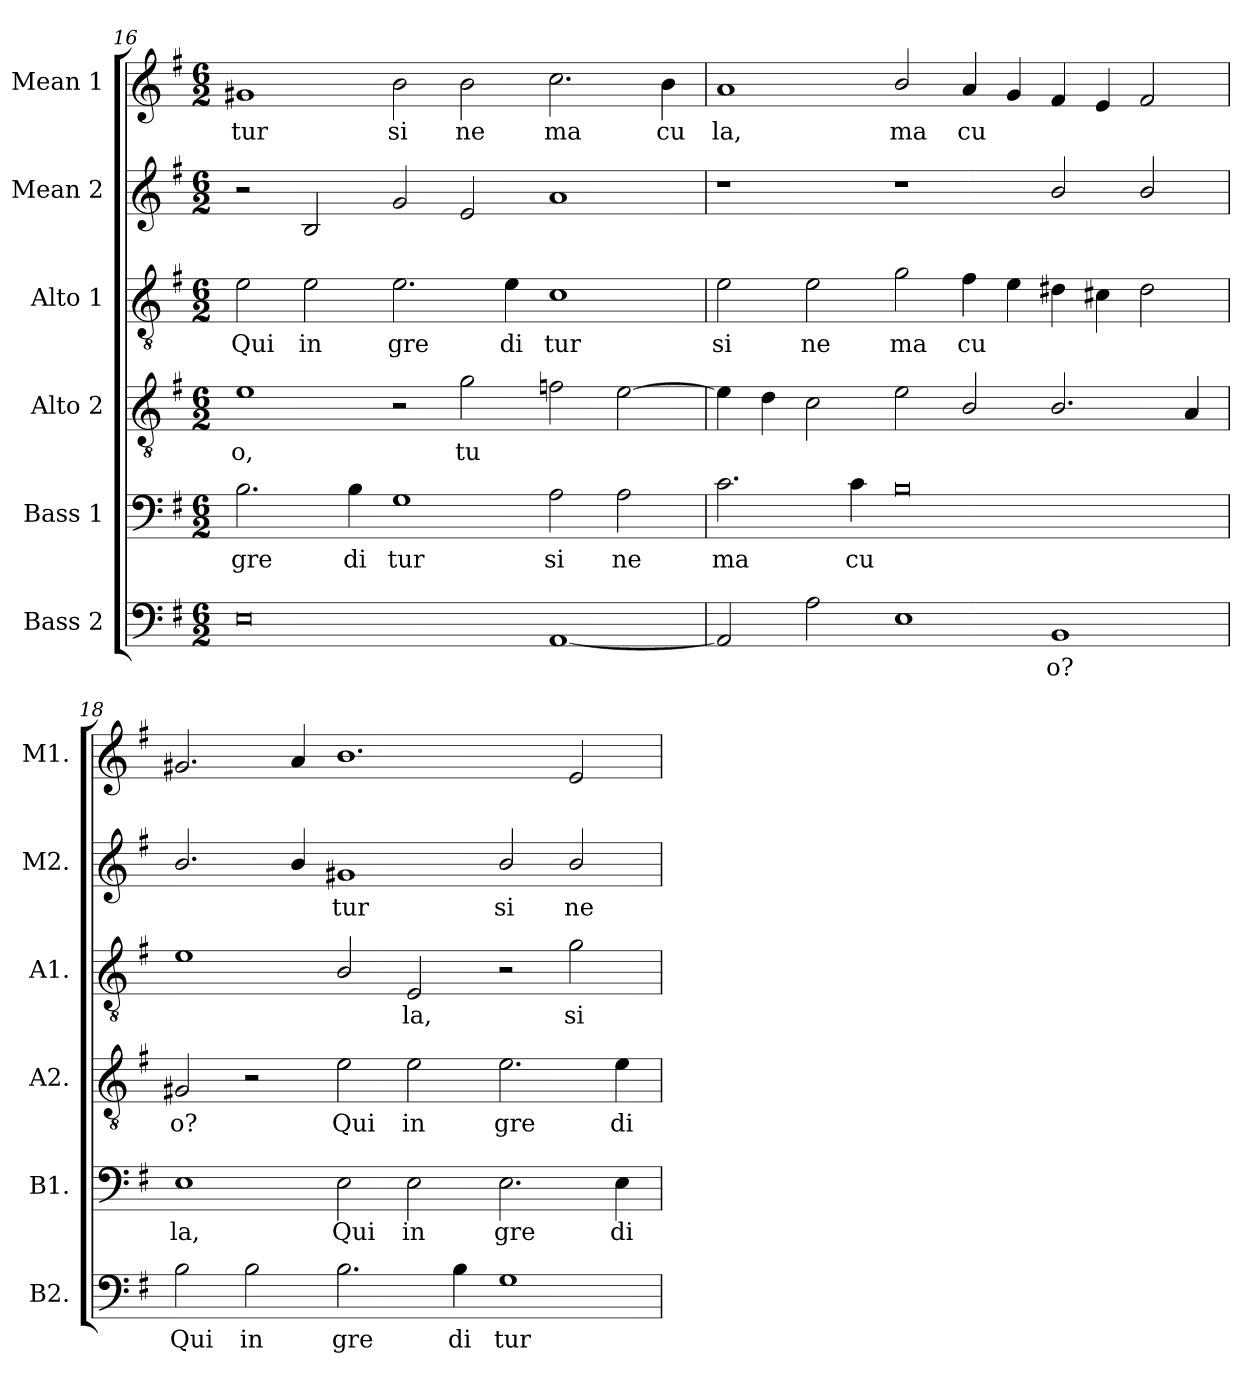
**kern	**text	**kern	**text	**kern	**text	**kern	**text	**kern	**text	**kern	**text
*part6	*part6	*part5	*part5	*part4	*part4	*part3	*part3	*part2	*part2	*part1	*part1
*staff6	*staff6	*staff5	*staff5	*staff4	*staff4	*staff3	*staff3	*staff2	*staff2	*staff1	*staff1
*I"Bass 2	*	*I"Bass 1	*	*I"Alto 2	*	*I"Alto 1	*	*I"Mean 2	*	*I"Mean 1	*
*I'B2.	*	*I'B1.	*	*I'A2.	*	*I'A1.	*	*I'M2.	*	*I'M1.	*
*clefF4	*	*clefF4	*	*clefGv2	*	*clefGv2	*	*clefG2	*	*clefG2	*
*	*	*	*	*ITrd7c12	*	*ITrd7c12	*	*	*	*	*
*k[f#]	*	*k[f#]	*	*k[f#]	*	*k[f#]	*	*k[f#]	*	*k[f#]	*
*G:	*	*G:	*	*G:	*	*G:	*	*G:	*	*G:	*
*M6/2	*	*M6/2	*	*M6/2	*	*M6/2	*	*M6/2	*	*M6/2	*
=16	=16	=16	=16	=16	=16	=16	=16	=16	=16	=16	=16
!	!	!	!LO:LY:b:color=#000000	!	!	!	!	!	!	!	!
!	!	!	!	!	!LO:LY:b:color=#000000	!	!	!	!	!	!
!	!	!	!	!	!	!	!LO:LY:b:color=#000000	!	!	!	!
!	!	!	!	!	!	!	!	!	!	!	!LO:LY:b:color=#000000
0Ei	.	2.Bi\	gre	1Ei	o,	2Ei\	Qui	2r	.	1g#Xi	tur
!	!	!	!	!	!	!	!LO:LY:b:color=#000000	!	!	!	!
.	.	.	.	.	.	2Ei\	in	2Bi/	.	.	.
!	!	!	!LO:LY:b:color=#000000	!	!	!	!	!	!	!	!
.	.	4Bi\	di	.	.	.	.	.	.	.	.
!	!	!	!LO:LY:b:color=#000000	!	!	!	!	!	!	!	!
!	!	!	!	!	!	!	!LO:LY:b:color=#000000	!	!	!	!
!	!	!	!	!	!	!	!	!	!	!	!LO:LY:b:color=#000000
.	.	1Gi	tur	2r	.	2.Ei\	gre	2gi/	.	2bi\	si
!	!	!	!	!	!LO:LY:b:color=#000000	!	!	!	!	!	!
!	!	!	!	!	!	!	!	!	!	!	!LO:LY:b:color=#000000
.	.	.	.	2Gi\	tu	.	.	2ei/	.	2bi\	ne
!	!	!	!	!	!	!	!LO:LY:b:color=#000000	!	!	!	!
.	.	.	.	.	.	4Ei\	di	.	.	.	.
!	!	!	!LO:LY:b:color=#000000	!	!	!	!	!	!	!	!
!	!	!	!	!	!	!	!LO:LY:b:color=#000000	!	!	!	!
!	!	!	!	!	!	!	!	!	!	!	!LO:LY:b:color=#000000
[<1AAi	.	2Ai\	si	2Fni\	.	1Ci	tur	1ai	.	2.cci\	ma
!	!	!	!LO:LY:b:color=#000000	!	!	!	!	!	!	!	!
.	.	2Ai\	ne	[>2Ei\	.	.	.	.	.	.	.
!	!	!	!	!	!	!	!	!	!	!	!LO:LY:b:color=#000000
.	.	.	.	.	.	.	.	.	.	4bi\	cu
!!LO:LB:g=z
=17	=17	=17	=17	=17	=17	=17	=17	=17	=17	=17	=17
!	!	!	!LO:LY:b:color=#000000	!	!	!	!	!	!	!	!
!	!	!	!	!	!	!	!LO:LY:b:color=#000000	!	!	!	!
!	!	!	!	!	!	!	!	!	!	!	!LO:LY:b:color=#000000
2AAi/]	.	2.ci\	ma	4Ei\]	.	2Ei\	si	1r	.	1ai	la,
.	.	.	.	4Di\	.	.	.	.	.	.	.
!	!	!	!	!	!	!	!LO:LY:b:color=#000000	!	!	!	!
2Ai\	.	.	.	2Ci\	.	2Ei\	ne	.	.	.	.
!	!	!	!LO:LY:b:color=#000000	!	!	!	!	!	!	!	!
.	.	4ci\	cu	.	.	.	.	.	.	.	.
!	!	!	!	!	!	!	!LO:LY:b:color=#000000	!	!	!	!
!	!	!	!	!	!	!	!	!	!	!	!LO:LY:b:color=#000000
1Ei	.	0Bi	.	2Ei\	.	2Gi\	ma	1r	.	2bi/	ma
!	!	!	!	!	!	!	!LO:LY:b:color=#000000	!	!	!	!
!	!	!	!	!	!	!	!	!	!	!	!LO:LY:b:color=#000000
.	.	.	.	2BBi/	.	4F#i\	cu	.	.	4ai/	cu
.	.	.	.	.	.	4Ei\	.	.	.	4gi/	.
!	!LO:LY:b:color=#000000	!	!	!	!	!	!	!	!	!	!
1BBi	o?	.	.	2.BBi/	.	4D#Xi\	.	2bi/	.	4f#i/	.
.	.	.	.	.	.	4C#Xi\	.	.	.	4ei/	.
.	.	.	.	.	.	2D#i\	.	2bi/	.	2f#i/	.
.	.	.	.	4AAi/	.	.	.	.	.	.	.
=18	=18	=18	=18	=18	=18	=18	=18	=18	=18	=18	=18
!	!LO:LY:b:color=#000000	!	!	!	!	!	!	!	!	!	!
!	!	!	!LO:LY:b:color=#000000	!	!	!	!	!	!	!	!
!	!	!	!	!	!LO:LY:b:color=#000000	!	!	!	!	!	!
2Bi\	Qui	1Ei	la,	2GG#Xi/	o?	1Ei	.	2.bi/	.	2.g#Xi/	.
!	!LO:LY:b:color=#000000	!	!	!	!	!	!	!	!	!	!
2Bi\	in	.	.	2r	.	.	.	.	.	.	.
.	.	.	.	.	.	.	.	4bi/	.	4ai/	.
!	!LO:LY:b:color=#000000	!	!	!	!	!	!	!	!	!	!
!	!	!	!LO:LY:b:color=#000000	!	!	!	!	!	!	!	!
!	!	!	!	!	!LO:LY:b:color=#000000	!	!	!	!	!	!
!	!	!	!	!	!	!	!	!	!LO:LY:b:color=#000000	!	!
2.Bi\	gre	2Ei\	Qui	2Ei\	Qui	2BBi/	.	1g#Xi	tur	1.bi	.
!	!	!	!LO:LY:b:color=#000000	!	!	!	!	!	!	!	!
!	!	!	!	!	!LO:LY:b:color=#000000	!	!	!	!	!	!
!	!	!	!	!	!	!	!LO:LY:b:color=#000000	!	!	!	!
.	.	2Ei\	in	2Ei\	in	2EEi/	la,	.	.	.	.
!	!LO:LY:b:color=#000000	!	!	!	!	!	!	!	!	!	!
4Bi\	di	.	.	.	.	.	.	.	.	.	.
!	!LO:LY:b:color=#000000	!	!	!	!	!	!	!	!	!	!
!	!	!	!LO:LY:b:color=#000000	!	!	!	!	!	!	!	!
!	!	!	!	!	!LO:LY:b:color=#000000	!	!	!	!	!	!
!	!	!	!	!	!	!	!	!	!LO:LY:b:color=#000000	!	!
1Gi	tur	2.Ei\	gre	2.Ei\	gre	2r	.	2bi/	si	.	.
!	!	!	!	!	!	!	!LO:LY:b:color=#000000	!	!	!	!
!	!	!	!	!	!	!	!	!	!LO:LY:b:color=#000000	!	!
.	.	.	.	.	.	2Gi\	si	2bi/	ne	2ei/	.
!	!	!	!LO:LY:b:color=#000000	!	!	!	!	!	!	!	!
!	!	!	!	!	!LO:LY:b:color=#000000	!	!	!	!	!	!
.	.	4Ei\	di	4Ei\	di	.	.	.	.	.	.
=	=	=	=	=	=	=	=	=	=	=	=
*-	*-	*-	*-	*-	*-	*-	*-	*-	*-	*-	*-
